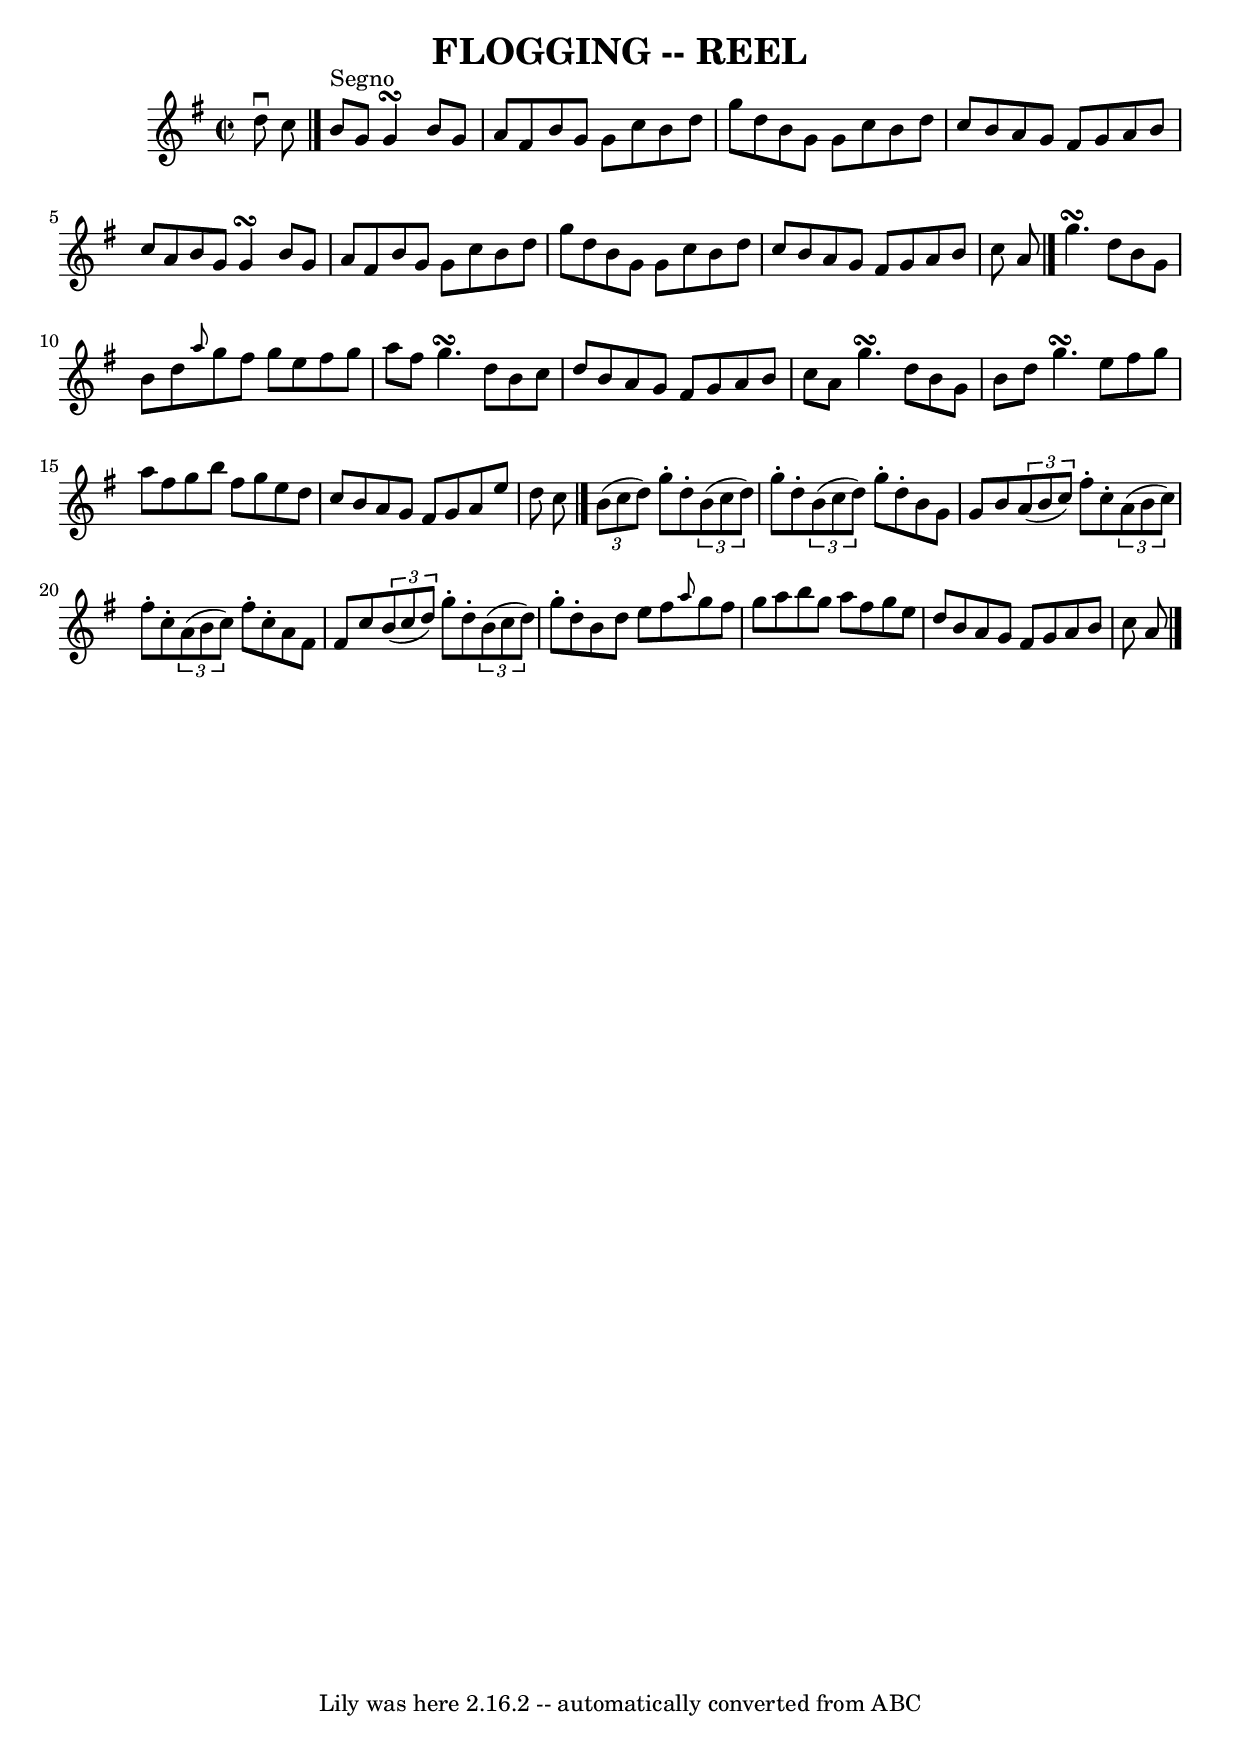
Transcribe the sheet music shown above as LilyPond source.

\version "2.16.2"
\include "Mammoth.ily"
\header {
  %% book = "Ryan's Mammoth Collection of Fiddle Tunes"
  crossRefNumber = "1"
  footnotes = ""
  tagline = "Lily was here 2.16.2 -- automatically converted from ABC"
  title = "FLOGGING -- REEL"

}
voicedefault =  {


  \override Staff.TimeSignature #'style = #'C
  \time 2/2 
  \key g \major
  d''8^\downbow c''8          \bar "|." b'8 
  ^"Segno" g'8 g'4\turn b'8 g'8 a'8 fis'8    |
  b'8    
  g'8 g'8 c''8 b'8 d''8 g''8 d''8    |
  b'8 g'8    
  g'8 c''8 b'8 d''8 c''8 b'8    |
  a'8 g'8 fis'8    
  g'8 a'8 b'8 c''8 a'8        |
  b'8 g'8 g'4\turn    
  b'8 g'8 a'8 fis'8    |
  b'8 g'8 g'8 c''8 b'8    
  d''8 g''8 d''8    |
  b'8 g'8 g'8 c''8 b'8 d''8    
  c''8 b'8    |
  a'8 g'8 fis'8 g'8 a'8 b'8 c''8    
  a'8    \bar "|." g''4.\turn d''8 b'8 g'8 b'8 d''8    
  |
  \grace { a''8  
	 } g''8 fis''8 g''8 e''8 fis''8 g''8 
  a''8 fis''8    |
  g''4.\turn d''8 b'8 c''8 d''8    
  b'8    |
  a'8 g'8 fis'8 g'8 a'8 b'8 c''8 a'8       
  |
  g''4.\turn d''8 b'8 g'8 b'8 d''8    |
  g''4. 
  \turn e''8 fis''8 g''8 a''8 fis''8    |
  g''8 b''8    
  fis''8 g''8 e''8 d''8 c''8 b'8    |
  a'8 g'8 fis'8 
  g'8 a'8 e''8 d''8 c''8    \bar "|."     \times 2/3 { b'8 (
						       c''8 d''8) 
						     } g''8 -. d''8 -.   \times 2/3 { b'8 (c''8 d''8  
										      -) 
										    } g''8 -. d''8 -.   |
  \times 2/3 { b'8 (c''8 d''8) 
	     } 
  g''8 -. d''8 -. b'8 g'8 g'8 b'8        |
  \times 2/3 {   
    a'8 (b'8 c''8) 
  } fis''8 -. c''8 -.   \times 2/3 { a'8 (b'8    
				     c''8) 
				   } fis''8 -. c''8 -.   |
  \times 2/3 { a'8 (b'8    
	       c''8) 
	     } fis''8 -. c''8 -. a'8 fis'8 fis'8 c''8        
  |
  \times 2/3 { b'8 (c''8 d''8) 
	     } g''8 -. d''8 -.   
  \times 2/3 { b'8 (c''8 d''8) 
	     } g''8 -. d''8 -.   |
  b'8  
  d''8 e''8 fis''8  \grace { a''8  
			   } g''8 fis''8 g''8 a''8  
  |
  b''8 g''8 a''8 fis''8 g''8 e''8 d''8 b'8  
  |
  a'8 g'8 fis'8 g'8 a'8 b'8 c''8 a'8      
  \bar "|."   

}

\score{
  <<

    \context Staff="default"
    {
      \voicedefault 
      
    }

  >>
  \layout {
    
  }
  \midi {
  }

}
